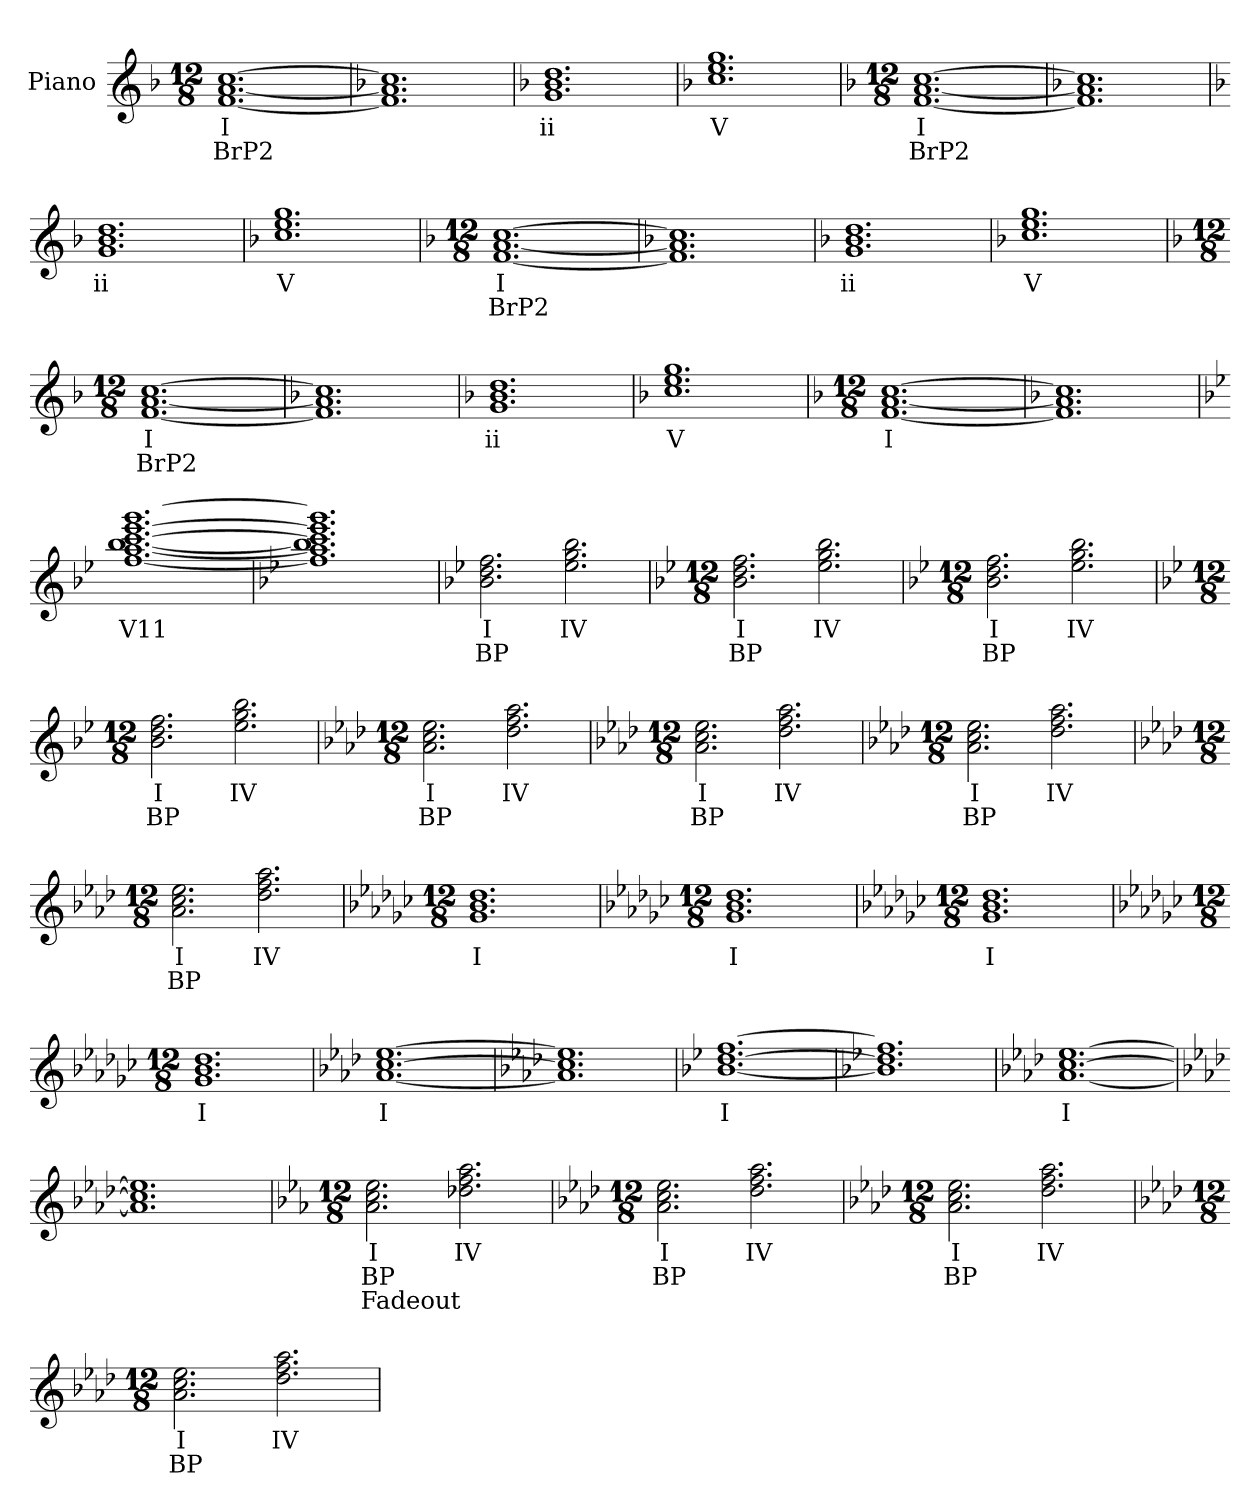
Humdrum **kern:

**kern	**text	**text	**text
*part1	*part1	*part1	*part1
*staff1	*staff1	*staff1	*staff1
*I"Piano	*	*	*
*I'Pno	*	*	*
*k[b-]	*	*	*
*F:	*	*	*
*M12/8	*	*	*
=	=	=	=
[1.f [1.a [1.cc	I	BrP2	.
=	=	=	=
*k[b-]	*	*	*
*F:	*	*	*
1.f] 1.a] 1.cc]	.	.	.
=	=	=	=
*k[b-]	*	*	*
*F:	*	*	*
1.g 1.b- 1.dd	ii	.	.
=	=	=	=
*k[b-]	*	*	*
*F:	*	*	*
1.cc 1.ee 1.gg	V	.	.
=	=	=	=
*k[b-]	*	*	*
*F:	*	*	*
*M12/8	*	*	*
[1.f [1.a [1.cc	I	BrP2	.
=	=	=	=
*k[b-]	*	*	*
*F:	*	*	*
1.f] 1.a] 1.cc]	.	.	.
=	=	=	=
*k[b-]	*	*	*
*F:	*	*	*
1.g 1.b- 1.dd	ii	.	.
=	=	=	=
*k[b-]	*	*	*
*F:	*	*	*
1.cc 1.ee 1.gg	V	.	.
=	=	=	=
*k[b-]	*	*	*
*F:	*	*	*
*M12/8	*	*	*
[1.f [1.a [1.cc	I	BrP2	.
=	=	=	=
*k[b-]	*	*	*
*F:	*	*	*
1.f] 1.a] 1.cc]	.	.	.
=	=	=	=
*k[b-]	*	*	*
*F:	*	*	*
1.g 1.b- 1.dd	ii	.	.
=	=	=	=
*k[b-]	*	*	*
*F:	*	*	*
1.cc 1.ee 1.gg	V	.	.
=	=	=	=
*k[b-]	*	*	*
*F:	*	*	*
*M12/8	*	*	*
[1.f [1.a [1.cc	I	BrP2	.
=	=	=	=
*k[b-]	*	*	*
*F:	*	*	*
1.f] 1.a] 1.cc]	.	.	.
=	=	=	=
*k[b-]	*	*	*
*F:	*	*	*
1.g 1.b- 1.dd	ii	.	.
=	=	=	=
*k[b-]	*	*	*
*F:	*	*	*
1.cc 1.ee 1.gg	V	.	.
=	=	=	=
*k[b-]	*	*	*
*F:	*	*	*
*M12/8	*	*	*
[1.f [1.a [1.cc	I	.	.
=	=	=	=
*k[b-]	*	*	*
*F:	*	*	*
1.f] 1.a] 1.cc]	.	.	.
=	=	=	=
*k[b-e-]	*	*	*
*B-:	*	*	*
[1.ff [1.aa [1.ccc [1.eee- [1.ggg [1.bb-	V11	.	.
=	=	=	=
*k[b-e-]	*	*	*
*B-:	*	*	*
1.ff] 1.aa] 1.ccc] 1.eee-] 1.ggg] 1.bb-]	.	.	.
=	=	=	=
*k[b-e-]	*	*	*
*B-:	*	*	*
2.b- 2.dd 2.ff	I	BP	.
2.ee- 2.gg 2.bb-	IV	.	.
=	=	=	=
*k[b-e-]	*	*	*
*B-:	*	*	*
*M12/8	*	*	*
2.b- 2.dd 2.ff	I	BP	.
2.ee- 2.gg 2.bb-	IV	.	.
=	=	=	=
*k[b-e-]	*	*	*
*B-:	*	*	*
*M12/8	*	*	*
2.b- 2.dd 2.ff	I	BP	.
2.ee- 2.gg 2.bb-	IV	.	.
=	=	=	=
*k[b-e-]	*	*	*
*B-:	*	*	*
*M12/8	*	*	*
2.b- 2.dd 2.ff	I	BP	.
2.ee- 2.gg 2.bb-	IV	.	.
=	=	=	=
*k[b-e-a-d-]	*	*	*
*A-:	*	*	*
*M12/8	*	*	*
2.a- 2.cc 2.ee-	I	BP	.
2.dd- 2.ff 2.aa-	IV	.	.
=	=	=	=
*k[b-e-a-d-]	*	*	*
*A-:	*	*	*
*M12/8	*	*	*
2.a- 2.cc 2.ee-	I	BP	.
2.dd- 2.ff 2.aa-	IV	.	.
=	=	=	=
*k[b-e-a-d-]	*	*	*
*A-:	*	*	*
*M12/8	*	*	*
2.a- 2.cc 2.ee-	I	BP	.
2.dd- 2.ff 2.aa-	IV	.	.
=	=	=	=
*k[b-e-a-d-]	*	*	*
*A-:	*	*	*
*M12/8	*	*	*
2.a- 2.cc 2.ee-	I	BP	.
2.dd- 2.ff 2.aa-	IV	.	.
=	=	=	=
*k[b-e-a-d-g-c-]	*	*	*
*G-:	*	*	*
*M12/8	*	*	*
1.g- 1.b- 1.dd-	I	.	.
=	=	=	=
*k[b-e-a-d-g-c-]	*	*	*
*G-:	*	*	*
*M12/8	*	*	*
1.g- 1.b- 1.dd-	I	.	.
=	=	=	=
*k[b-e-a-d-g-c-]	*	*	*
*G-:	*	*	*
*M12/8	*	*	*
1.g- 1.b- 1.dd-	I	.	.
=	=	=	=
*k[b-e-a-d-g-c-]	*	*	*
*G-:	*	*	*
*M12/8	*	*	*
1.g- 1.b- 1.dd-	I	.	.
=	=	=	=
*k[b-e-a-d-]	*	*	*
*A-:	*	*	*
[1.a- [1.cc [1.ee-	I	.	.
=	=	=	=
*k[b-e-a-d-]	*	*	*
*A-:	*	*	*
1.a-] 1.cc] 1.ee-]	.	.	.
=	=	=	=
*k[b-e-]	*	*	*
*B-:	*	*	*
[1.b- [1.dd [1.ff	I	.	.
=	=	=	=
*k[b-e-]	*	*	*
*B-:	*	*	*
1.b-] 1.dd] 1.ff]	.	.	.
=	=	=	=
*k[b-e-a-d-]	*	*	*
*A-:	*	*	*
[1.a- [1.cc [1.ee-	I	.	.
=	=	=	=
*k[b-e-a-d-]	*	*	*
*A-:	*	*	*
1.a-] 1.cc] 1.ee-]	.	.	.
=	=	=	=
*k[b-e-a-]	*	*	*
*E-:	*	*	*
*M12/8	*	*	*
2.a- 2.cc 2.ee-	I	BP	Fadeout
2.dd-X 2.ff 2.aa-	IV	.	.
=	=	=	=
*k[b-e-a-d-]	*	*	*
*A-:	*	*	*
*M12/8	*	*	*
2.a- 2.cc 2.ee-	I	BP	.
2.dd- 2.ff 2.aa-	IV	.	.
=	=	=	=
*k[b-e-a-d-]	*	*	*
*A-:	*	*	*
*M12/8	*	*	*
2.a- 2.cc 2.ee-	I	BP	.
2.dd- 2.ff 2.aa-	IV	.	.
=	=	=	=
*k[b-e-a-d-]	*	*	*
*A-:	*	*	*
*M12/8	*	*	*
2.a- 2.cc 2.ee-	I	BP	.
2.dd- 2.ff 2.aa-	IV	.	.
=	=	=	=
*-	*-	*-	*-
